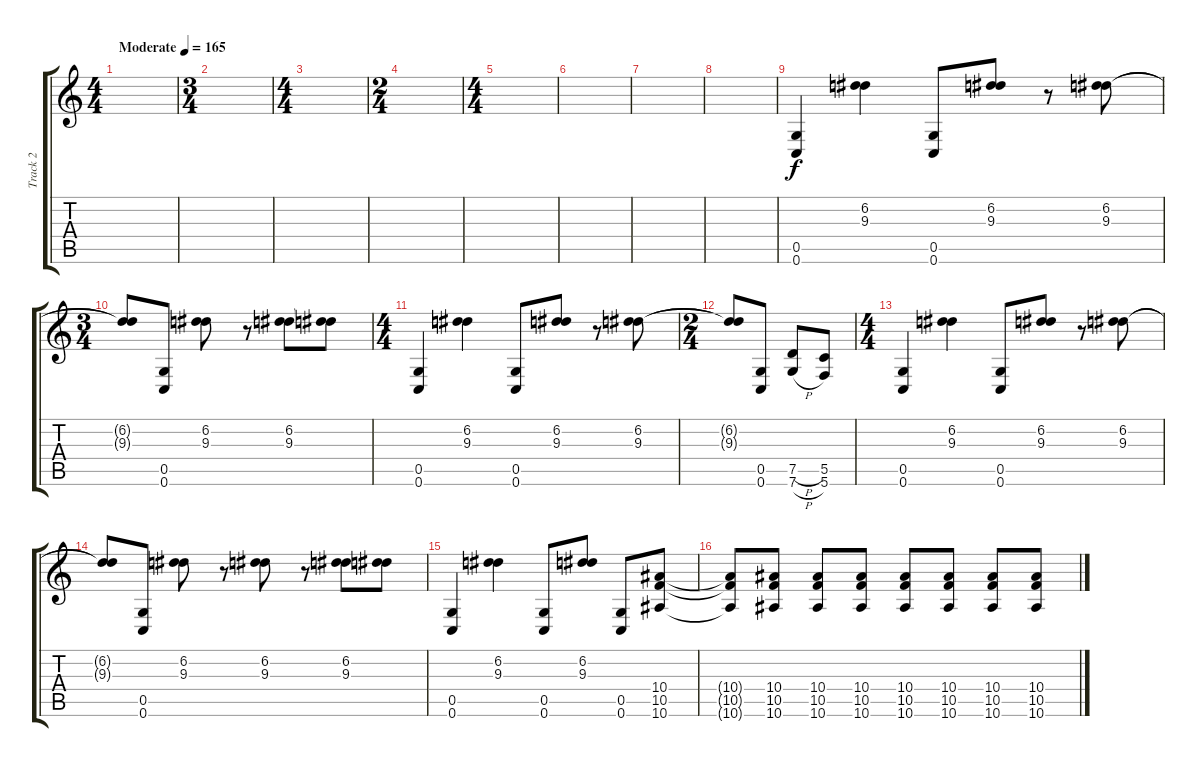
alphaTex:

\track ("Track 2" "Track 2") {instrument overdrivenguitar}
\staff {score tabs}
\tuning (D4 A3 F3 C3 G2 C2) {hide}
\ts (4 4)
\tempo (165 "Moderate")
\clef g2
\ks c
|
\ts (3 4)
|
\ts (4 4)
|
\ts (2 4)
|
\ts (4 4)
|
|
|
|
(0.5 0.6).4 (6.2 9.3).4 (0.5 0.6).8 (6.2 9.3).8 r.8 (6.2 9.3).8 |
\ts (3 4)
(6.2{t} 9.3{t}).8 (0.5 0.6).8 (6.2 9.3).8 r.8 (6.2 9.3).8 (6.2{t} 9.3{t}).8 |
\ts (4 4)
(0.5 0.6).4 (6.2 9.3).4 (0.5 0.6).8 (6.2 9.3).8 r.8 (6.2 9.3).8 |
\ts (2 4)
(6.2{t} 9.3{t}).8 (0.5 0.6).8 (7.5{h} 7.6{h}).8 (5.5 5.6).8 |
\ts (4 4)
(0.5 0.6).4 (6.2 9.3).4 (0.5 0.6).8 (6.2 9.3).8 r.8 (6.2 9.3).8 |
(6.2{t} 9.3{t}).8 (0.5 0.6).8 (6.2 9.3).8 r.8 (6.2 9.3).8 r.8 (6.2 9.3).8 (6.2{t} 9.3{t}).8 |
(0.5 0.6).4 (6.2 9.3).4 (0.5 0.6).8 (6.2 9.3).8 (0.5 0.6).8 (10.4 10.5 10.6).8 |
(10.4{t} 10.5{t} 10.6{t}).8 (10.4 10.5 10.6).8 (10.4 10.5 10.6).8 (10.4 10.5 10.6).8 (10.4 10.5 10.6).8 (10.4 10.5 10.6).8 (10.4 10.5 10.6).8 (10.4 10.5 10.6).8
